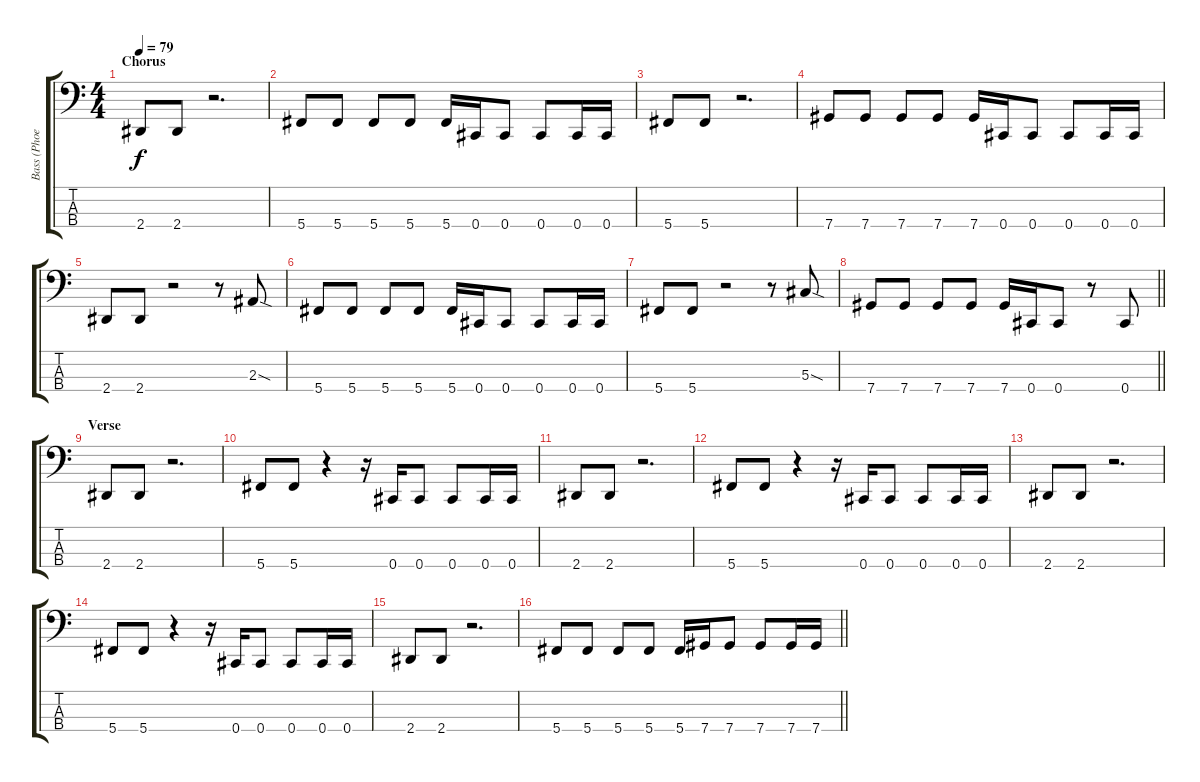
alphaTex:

\track ("Bass (Phoenix)" "Bass (Phoe") {instrument electricbassfinger}
\staff {score tabs}
\tuning (Gb2 Db2 Ab1 Db1) {hide}
\ts (4 4)
\section ("" "Chorus")
\tempo 79
\clef f4
\ks c
2.4.8{dy f} 2.4.8 r.2{d} |
5.4.8 5.4.8 5.4.8 5.4.8 5.4.16 0.4.16 0.4.8 0.4.8 0.4.16 0.4.16 |
5.4.8 5.4.8 r.2{d} |
7.4.8 7.4.8 7.4.8 7.4.8 7.4.16 0.4.16 0.4.8 0.4.8 0.4.16 0.4.16 |
2.4.8 2.4.8 r.2 r.8 2.3{sod}.8 |
5.4.8 5.4.8 5.4.8 5.4.8 5.4.16 0.4.16 0.4.8 0.4.8 0.4.16 0.4.16 |
5.4.8 5.4.8 r.2 r.8 5.3{sod}.8 |
\barLineRight lightlight
7.4.8 7.4.8 7.4.8 7.4.8 7.4.16 0.4.16 0.4.8 r.8 0.4.8 |
\section ("" "Verse")
2.4.8 2.4.8 r.2{d} |
5.4.8 5.4.8 r.4 r.16 0.4.16 0.4.8 0.4.8 0.4.16 0.4.16 |
2.4.8 2.4.8 r.2{d} |
5.4.8 5.4.8 r.4 r.16 0.4.16 0.4.8 0.4.8 0.4.16 0.4.16 |
2.4.8 2.4.8 r.2{d} |
5.4.8 5.4.8 r.4 r.16 0.4.16 0.4.8 0.4.8 0.4.16 0.4.16 |
2.4.8 2.4.8 r.2{d} |
\barLineRight lightlight
5.4.8 5.4.8 5.4.8 5.4.8 5.4.16 7.4.16 7.4.8 7.4.8 7.4.16 7.4.16
